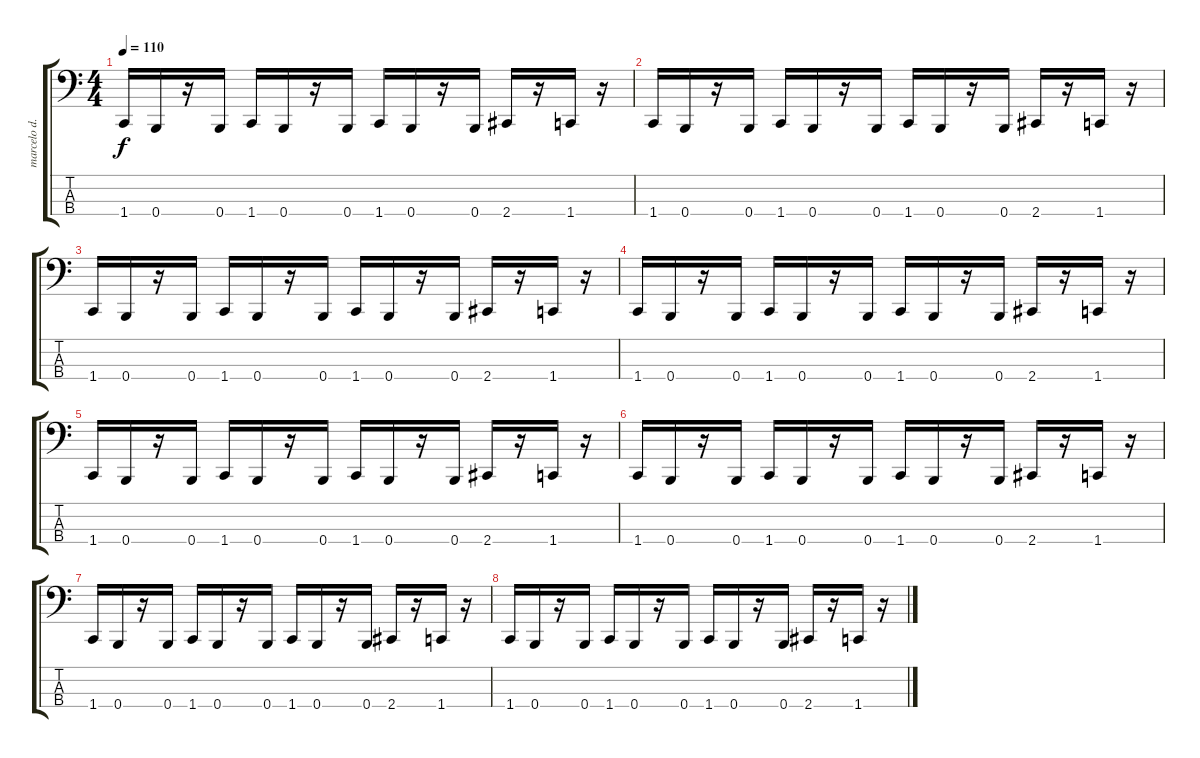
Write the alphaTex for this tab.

\track ("marcelo d. rapp" "marcelo d.") {instrument electricbasspick}
\staff {score tabs}
\tuning (E2 B1 Gb1 B0) {hide}
\ts (4 4)
\tempo 110
\clef f4
\ks c
1.4.16{dy f} 0.4.16 r.16 0.4.16 1.4.16 0.4.16 r.16 0.4.16 1.4.16 0.4.16 r.16 0.4.16 2.4.16 r.16 1.4.16 r.16 |
1.4.16 0.4.16 r.16 0.4.16 1.4.16 0.4.16 r.16 0.4.16 1.4.16 0.4.16 r.16 0.4.16 2.4.16 r.16 1.4.16 r.16 |
1.4.16 0.4.16 r.16 0.4.16 1.4.16 0.4.16 r.16 0.4.16 1.4.16 0.4.16 r.16 0.4.16 2.4.16 r.16 1.4.16 r.16 |
1.4.16 0.4.16 r.16 0.4.16 1.4.16 0.4.16 r.16 0.4.16 1.4.16 0.4.16 r.16 0.4.16 2.4.16 r.16 1.4.16 r.16 |
1.4.16 0.4.16 r.16 0.4.16 1.4.16 0.4.16 r.16 0.4.16 1.4.16 0.4.16 r.16 0.4.16 2.4.16 r.16 1.4.16 r.16 |
1.4.16 0.4.16 r.16 0.4.16 1.4.16 0.4.16 r.16 0.4.16 1.4.16 0.4.16 r.16 0.4.16 2.4.16 r.16 1.4.16 r.16 |
1.4.16 0.4.16 r.16 0.4.16 1.4.16 0.4.16 r.16 0.4.16 1.4.16 0.4.16 r.16 0.4.16 2.4.16 r.16 1.4.16 r.16 |
1.4.16 0.4.16 r.16 0.4.16 1.4.16 0.4.16 r.16 0.4.16 1.4.16 0.4.16 r.16 0.4.16 2.4.16 r.16 1.4.16 r.16
